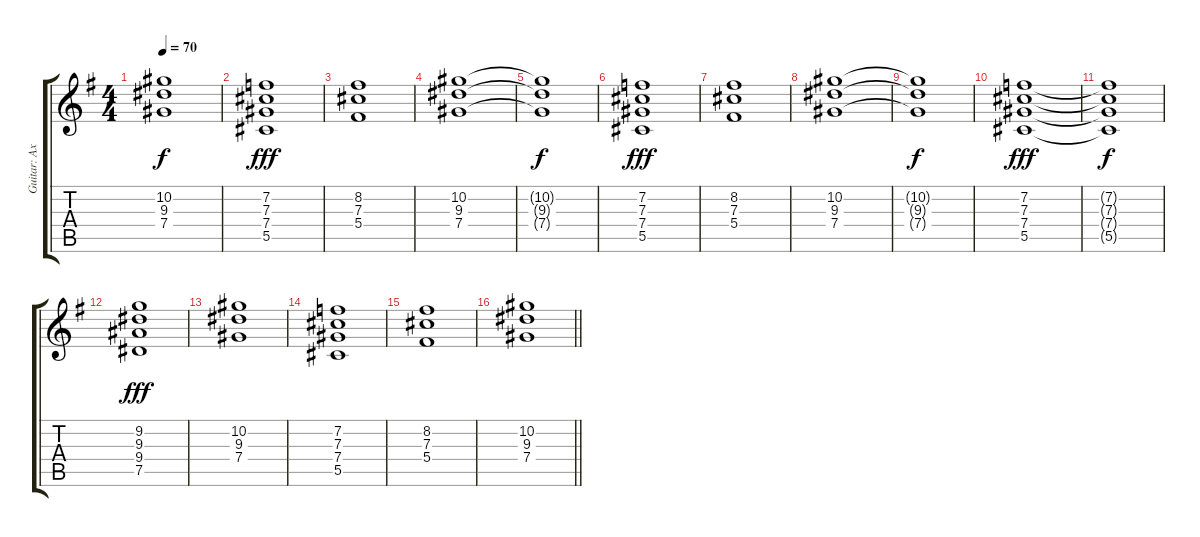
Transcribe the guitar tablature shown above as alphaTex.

\track ("Guitar: Axel" "Guitar: Ax") {instrument electricguitarclean}
\staff {score tabs}
\tuning (Eb4 Bb3 Gb3 Db3 Ab2 Eb2) {hide}
\ts (4 4)
\tempo 70
\clef g2
\ks g
(10.2{t} 9.3{t} 7.4{t}).1{dy f} |
(7.2 7.3 7.4 5.5).1{dy fff} |
(8.2 7.3 5.4).1 |
(10.2 9.3 7.4).1 |
(10.2{t} 9.3{t} 7.4{t}).1{dy f} |
(7.2 7.3 7.4 5.5).1{dy fff} |
(8.2 7.3 5.4).1 |
(10.2 9.3 7.4).1 |
(10.2{t} 9.3{t} 7.4{t}).1{dy f} |
(7.2 7.3 7.4 5.5).1{dy fff} |
(7.2{t} 7.3{t} 7.4{t} 5.5{t}).1{dy f} |
(9.2 9.3 9.4 7.5).1{dy fff} |
(10.2 9.3 7.4).1 |
(7.2 7.3 7.4 5.5).1 |
(8.2 7.3 5.4).1 |
\barLineRight lightlight
(10.2 9.3 7.4).1
